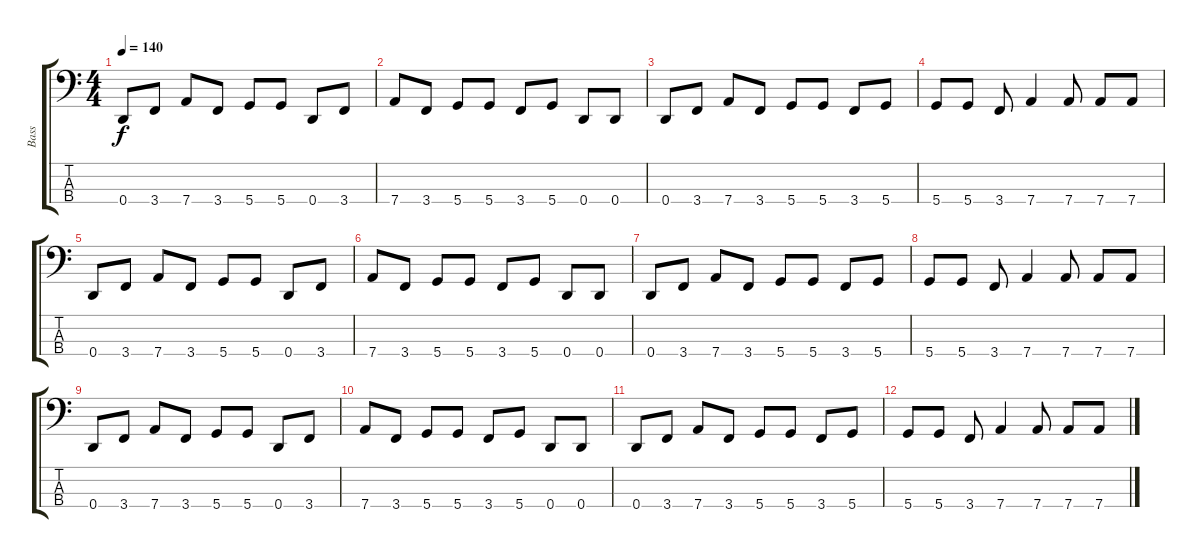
\track ("Bass" "Bass") {instrument electricbasspick}
\staff {score tabs}
\tuning (G2 D2 A1 D1) {hide}
\ts (4 4)
\tempo 140
\clef f4
\ks c
0.4.8{dy f} 3.4.8 7.4.8 3.4.8 5.4.8 5.4.8 0.4.8 3.4.8 |
7.4.8 3.4.8 5.4.8 5.4.8 3.4.8 5.4.8 0.4.8 0.4.8 |
0.4.8 3.4.8 7.4.8 3.4.8 5.4.8 5.4.8 3.4.8 5.4.8 |
5.4.8 5.4.8 3.4.8 7.4.4 7.4.8 7.4.8 7.4.8 |
0.4.8 3.4.8 7.4.8 3.4.8 5.4.8 5.4.8 0.4.8 3.4.8 |
7.4.8 3.4.8 5.4.8 5.4.8 3.4.8 5.4.8 0.4.8 0.4.8 |
0.4.8 3.4.8 7.4.8 3.4.8 5.4.8 5.4.8 3.4.8 5.4.8 |
5.4.8 5.4.8 3.4.8 7.4.4 7.4.8 7.4.8 7.4.8 |
0.4.8 3.4.8 7.4.8 3.4.8 5.4.8 5.4.8 0.4.8 3.4.8 |
7.4.8 3.4.8 5.4.8 5.4.8 3.4.8 5.4.8 0.4.8 0.4.8 |
0.4.8 3.4.8 7.4.8 3.4.8 5.4.8 5.4.8 3.4.8 5.4.8 |
5.4.8 5.4.8 3.4.8 7.4.4 7.4.8 7.4.8 7.4.8
